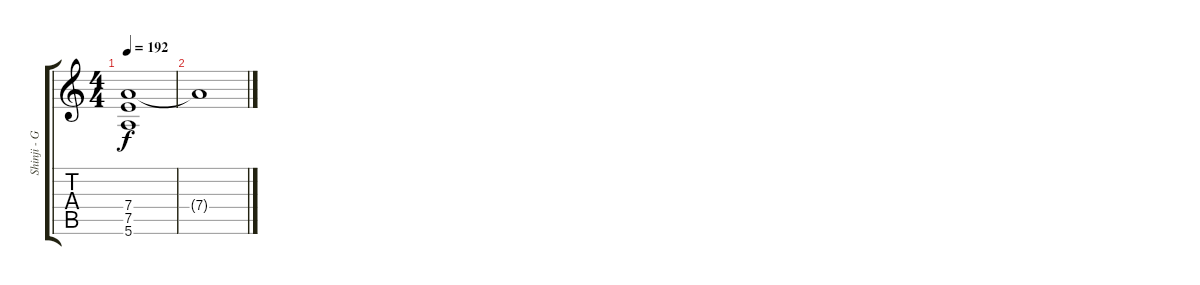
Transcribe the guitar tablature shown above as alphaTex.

\track ("Shinji - Guitar 2 " "Shinji - G") {instrument overdrivenguitar}
\staff {score tabs}
\tuning (E4 B3 G3 D3 A2 E2) {hide}
\ts (4 4)
\tempo 192
\clef g2
\ks c
(7.4{t} 7.5{t} 5.6{t}).1{dy f} |
7.4{t}.1
